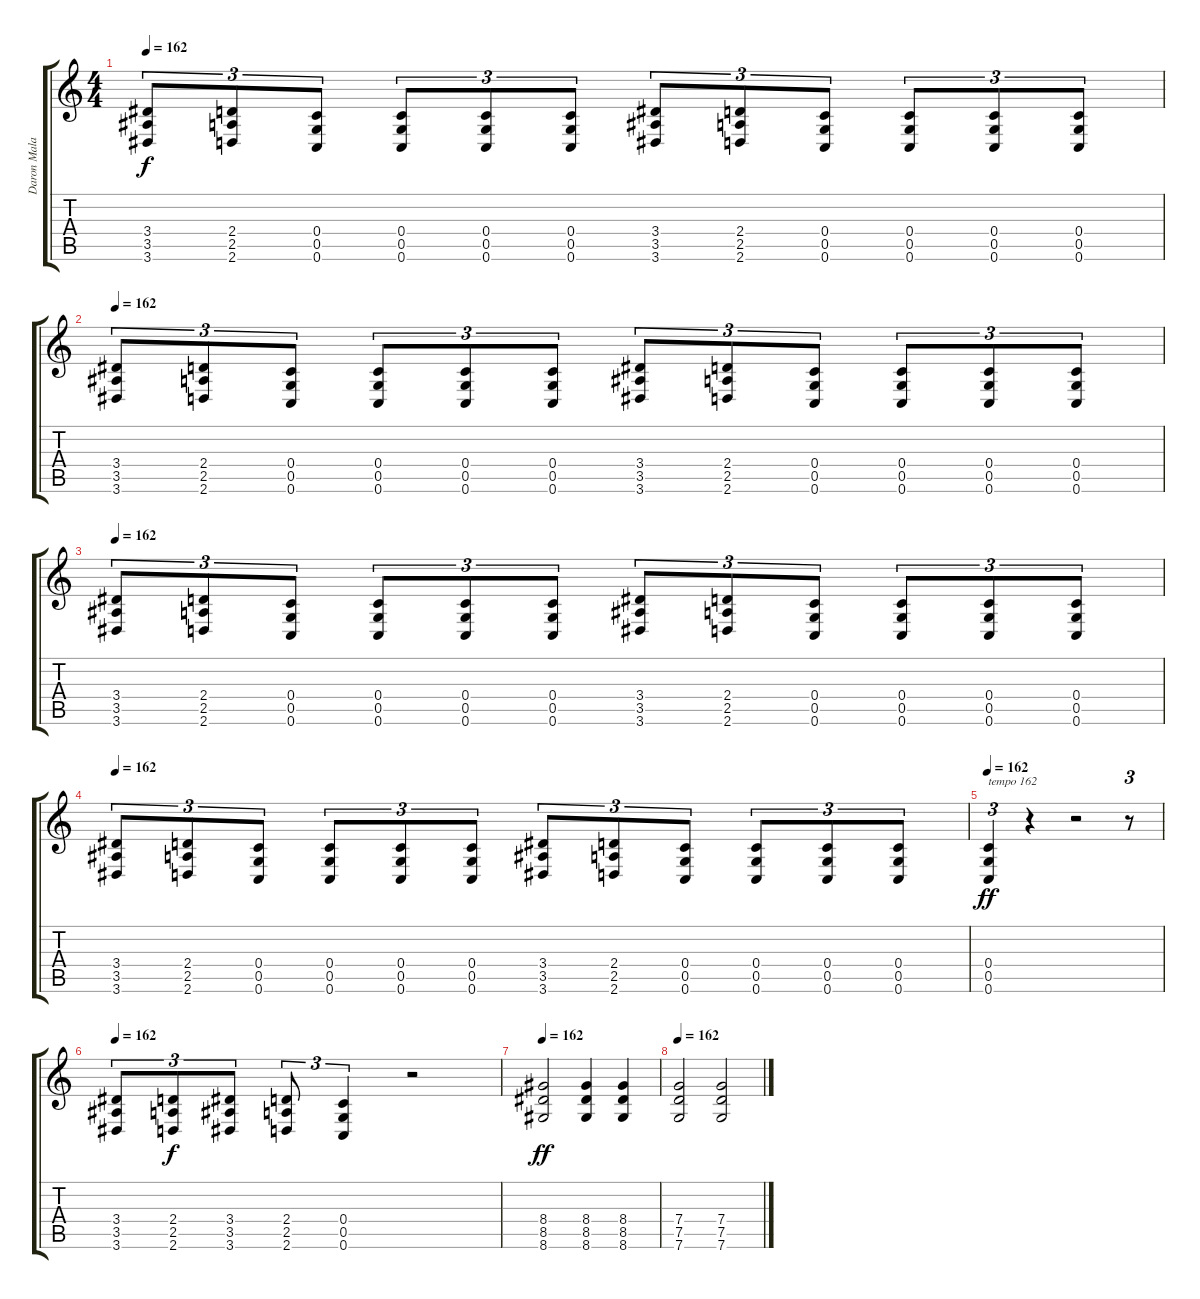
\track ("Daron Malakian (disto)" "Daron Mala") {instrument distortionguitar}
\staff {score tabs}
\tuning (D4 A3 F3 C3 G2 C2) {hide}
\ts (4 4)
\tempo 162
\clef g2
\ks c
(3.4 3.5 3.6).8{tu (3 2) dy f} (2.4 2.5 2.6).8{tu (3 2)} (0.4 0.5 0.6).8{tu (3 2)} (0.4 0.5 0.6).8{tu (3 2)} (0.4 0.5 0.6).8{tu (3 2)} (0.4 0.5 0.6).8{tu (3 2)} (3.4 3.5 3.6).8{tu (3 2)} (2.4 2.5 2.6).8{tu (3 2)} (0.4 0.5 0.6).8{tu (3 2)} (0.4 0.5 0.6).8{tu (3 2)} (0.4 0.5 0.6).8{tu (3 2)} (0.4 0.5 0.6).8{tu (3 2)} |
\tempo 162
(3.4 3.5 3.6).8{tu (3 2)} (2.4 2.5 2.6).8{tu (3 2)} (0.4 0.5 0.6).8{tu (3 2)} (0.4 0.5 0.6).8{tu (3 2)} (0.4 0.5 0.6).8{tu (3 2)} (0.4 0.5 0.6).8{tu (3 2)} (3.4 3.5 3.6).8{tu (3 2)} (2.4 2.5 2.6).8{tu (3 2)} (0.4 0.5 0.6).8{tu (3 2)} (0.4 0.5 0.6).8{tu (3 2)} (0.4 0.5 0.6).8{tu (3 2)} (0.4 0.5 0.6).8{tu (3 2)} |
\tempo 162
(3.4 3.5 3.6).8{tu (3 2)} (2.4 2.5 2.6).8{tu (3 2)} (0.4 0.5 0.6).8{tu (3 2)} (0.4 0.5 0.6).8{tu (3 2)} (0.4 0.5 0.6).8{tu (3 2)} (0.4 0.5 0.6).8{tu (3 2)} (3.4 3.5 3.6).8{tu (3 2)} (2.4 2.5 2.6).8{tu (3 2)} (0.4 0.5 0.6).8{tu (3 2)} (0.4 0.5 0.6).8{tu (3 2)} (0.4 0.5 0.6).8{tu (3 2)} (0.4 0.5 0.6).8{tu (3 2)} |
\tempo 162
(3.4 3.5 3.6).8{tu (3 2)} (2.4 2.5 2.6).8{tu (3 2)} (0.4 0.5 0.6).8{tu (3 2)} (0.4 0.5 0.6).8{tu (3 2)} (0.4 0.5 0.6).8{tu (3 2)} (0.4 0.5 0.6).8{tu (3 2)} (3.4 3.5 3.6).8{tu (3 2)} (2.4 2.5 2.6).8{tu (3 2)} (0.4 0.5 0.6).8{tu (3 2)} (0.4 0.5 0.6).8{tu (3 2)} (0.4 0.5 0.6).8{tu (3 2)} (0.4 0.5 0.6).8{tu (3 2)} |
\tempo 162
(0.4 0.5 0.6).4{tu (3 2) txt "tempo 162" dy ff} r.4 r.2 r.8{tu (3 2)} |
\tempo 162
(3.4 3.5 3.6).8{tu (3 2)} (2.4 2.5 2.6).8{tu (3 2) dy f} (3.4 3.5 3.6).8{tu (3 2)} (2.4 2.5 2.6).8{tu (3 2)} (0.4 0.5 0.6).4{tu (3 2)} r.2 |
\tempo 162
(8.4 8.5 8.6).2{dy ff} (8.4 8.5 8.6).4 (8.4 8.5 8.6).4 |
\tempo 162
(7.4 7.5 7.6).2 (7.4 7.5 7.6).2
